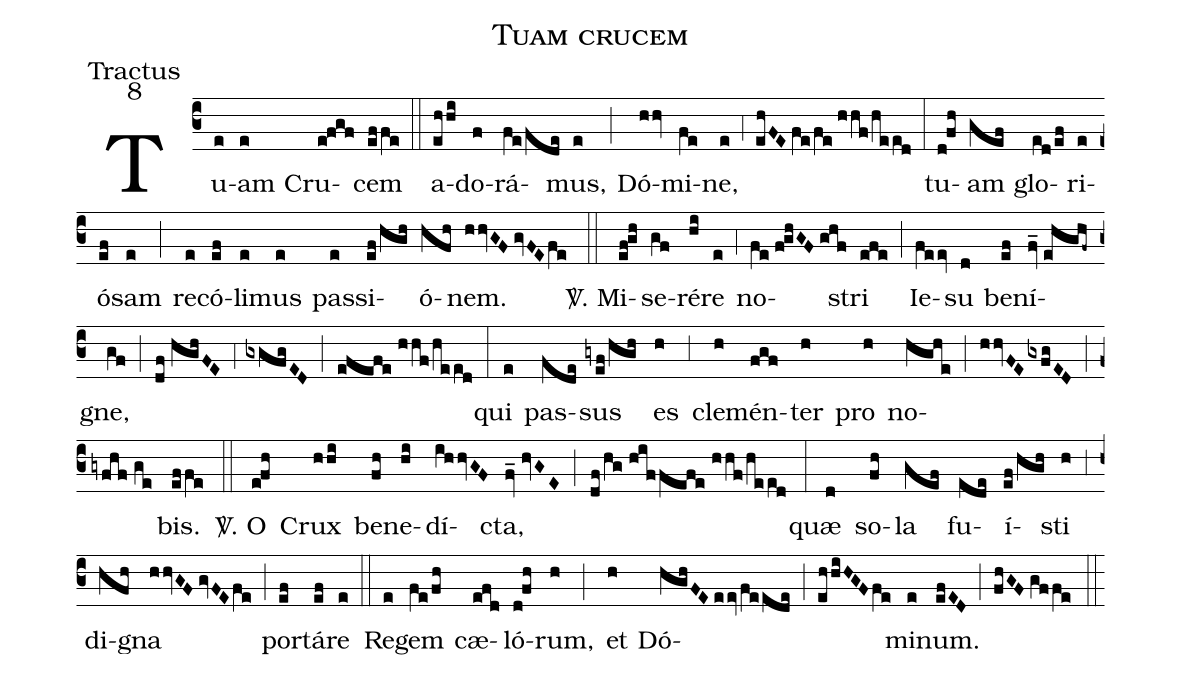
name:Tuam crucem;
office-part:Tractus;
mode:8;
%%
(c3) Tu(e)am(e) Cru(e!fgf)cem(effe) (::)
a(ehhi)do(f)rá(fe/fde)mus,(e) (;) Dó(hhv)mi(fe)ne,(e) (,4) (ehFE//fe/fe//hhf/heed) (:)
tu(d!fh)am(gef) glo(ed/ef)ri(e)ó(ef)sam(e) (;) re(e)có(ef)li(e)mus(e) pas(e)si(ef/hgh)ó(hfh)nem.(hhvGF//gvFE/fe) (::)

<sp>V/</sp>. Mi(ef!gh)se(gf)ré(hi)re(e) (,4) no(fe//f!ghGF//ghf)stri(efe) (;) Ie(feev)su(d) be(ef)ní(fv_//ehghf~)gne,(gf) (;) (df//hghFE) (,4) (gxgfgED) (;) (efefe//hhf/heed) (:)
qui(e) pas(fde)sus(gyef/hgh) es(h) (,3) cle(h)mén(fgf)ter(h) pro(h) no(hghe)(;)(hhvFE/gxfgED)(;)(gyfhf//ge)bis.(effe) (::)

<sp>V/</sp>. O(e!fh) Crux(hhi) be(fh)ne(hi)dí(ihhvGF)cta,(fv_//hvGE) (;) (df/hg//hiffefe//hhf/heed) (:)
quæ(d) so(fh)la(gef) fu(ede)í(ef/hgh)sti(h) (,3) di(hfh)gna(hhvGF//gvFE/fe) (;) por(ef)tá(ef)re(e) (::)
Re(e)gem(fe/fh) cæ(efd)ló(d!fh)rum,(h) (;) et(h) Dó(hghFE//eev/feede)(;)(ehhiHGF/fe)mi(e)num.(efED) (;) (fhGF//gffe) (::)
